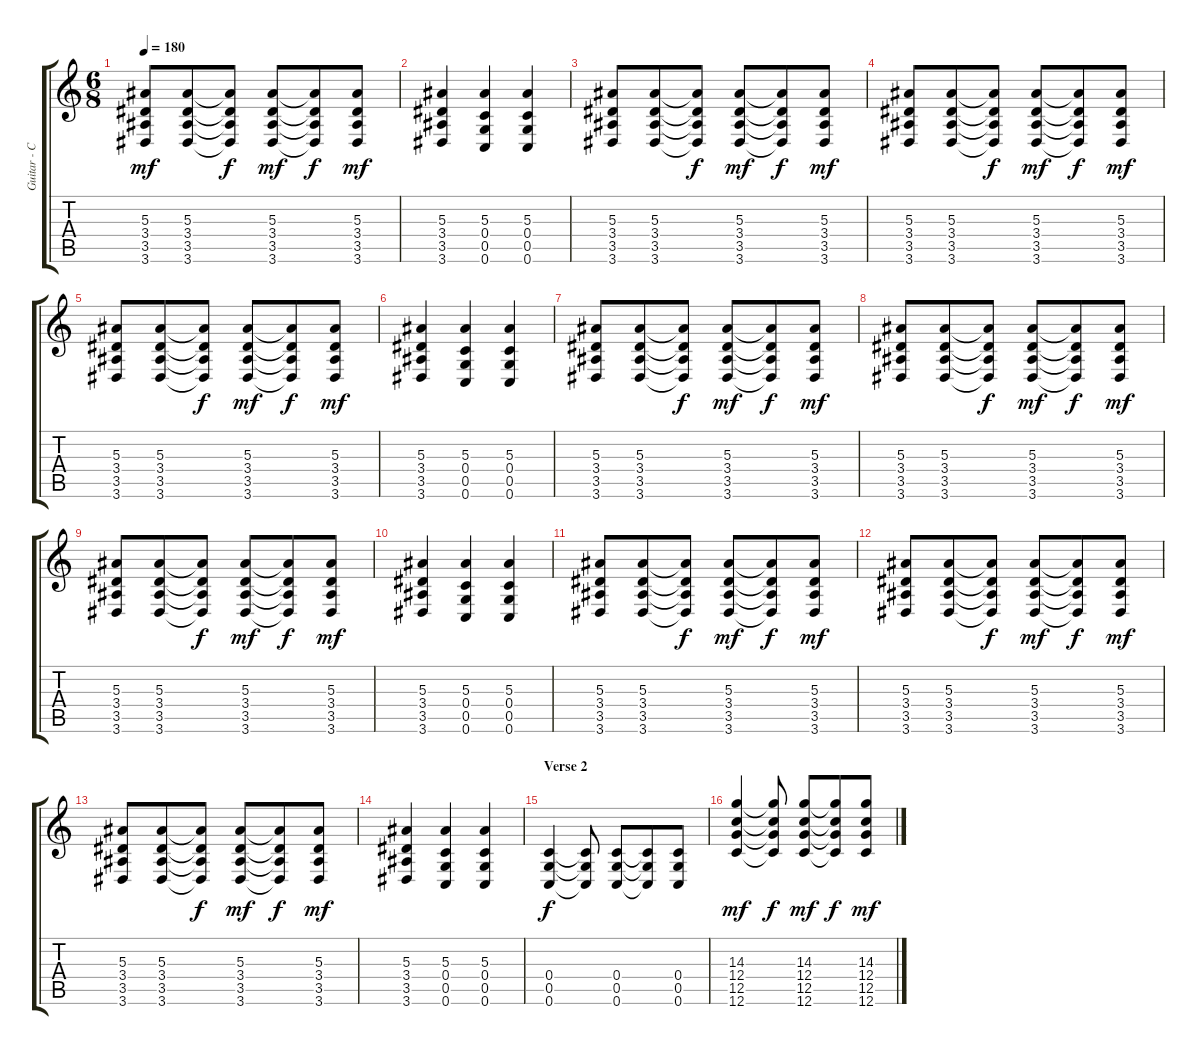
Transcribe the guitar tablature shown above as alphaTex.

\track ("Guitar - Chino Moreno" "Guitar - C") {instrument overdrivenguitar}
\staff {score tabs}
\tuning (D4 A3 F3 C3 G2 C2) {hide}
\ts (6 8)
\tempo 180
\clef g2
\ks c
(5.3 3.4 3.5 3.6).8{dy mf} (5.3 3.4 3.5 3.6).8 (5.3{t} 3.4{t} 3.5{t} 3.6{t}).8{dy f} (5.3 3.4 3.5 3.6).8{dy mf} (5.3{t} 3.4{t} 3.5{t} 3.6{t}).8{dy f} (5.3 3.4 3.5 3.6).8{dy mf} |
(5.3 3.4 3.5 3.6).4 (5.3 0.4 0.5 0.6).4 (5.3 0.4 0.5 0.6).4 |
(5.3 3.4 3.5 3.6).8 (5.3 3.4 3.5 3.6).8 (5.3{t} 3.4{t} 3.5{t} 3.6{t}).8{dy f} (5.3 3.4 3.5 3.6).8{dy mf} (5.3{t} 3.4{t} 3.5{t} 3.6{t}).8{dy f} (5.3 3.4 3.5 3.6).8{dy mf} |
(5.3 3.4 3.5 3.6).8 (5.3 3.4 3.5 3.6).8 (5.3{t} 3.4{t} 3.5{t} 3.6{t}).8{dy f} (5.3 3.4 3.5 3.6).8{dy mf} (5.3{t} 3.4{t} 3.5{t} 3.6{t}).8{dy f} (5.3 3.4 3.5 3.6).8{dy mf} |
(5.3 3.4 3.5 3.6).8 (5.3 3.4 3.5 3.6).8 (5.3{t} 3.4{t} 3.5{t} 3.6{t}).8{dy f} (5.3 3.4 3.5 3.6).8{dy mf} (5.3{t} 3.4{t} 3.5{t} 3.6{t}).8{dy f} (5.3 3.4 3.5 3.6).8{dy mf} |
(5.3 3.4 3.5 3.6).4 (5.3 0.4 0.5 0.6).4 (5.3 0.4 0.5 0.6).4 |
(5.3 3.4 3.5 3.6).8 (5.3 3.4 3.5 3.6).8 (5.3{t} 3.4{t} 3.5{t} 3.6{t}).8{dy f} (5.3 3.4 3.5 3.6).8{dy mf} (5.3{t} 3.4{t} 3.5{t} 3.6{t}).8{dy f} (5.3 3.4 3.5 3.6).8{dy mf} |
(5.3 3.4 3.5 3.6).8 (5.3 3.4 3.5 3.6).8 (5.3{t} 3.4{t} 3.5{t} 3.6{t}).8{dy f} (5.3 3.4 3.5 3.6).8{dy mf} (5.3{t} 3.4{t} 3.5{t} 3.6{t}).8{dy f} (5.3 3.4 3.5 3.6).8{dy mf} |
(5.3 3.4 3.5 3.6).8 (5.3 3.4 3.5 3.6).8 (5.3{t} 3.4{t} 3.5{t} 3.6{t}).8{dy f} (5.3 3.4 3.5 3.6).8{dy mf} (5.3{t} 3.4{t} 3.5{t} 3.6{t}).8{dy f} (5.3 3.4 3.5 3.6).8{dy mf} |
(5.3 3.4 3.5 3.6).4 (5.3 0.4 0.5 0.6).4 (5.3 0.4 0.5 0.6).4 |
(5.3 3.4 3.5 3.6).8 (5.3 3.4 3.5 3.6).8 (5.3{t} 3.4{t} 3.5{t} 3.6{t}).8{dy f} (5.3 3.4 3.5 3.6).8{dy mf} (5.3{t} 3.4{t} 3.5{t} 3.6{t}).8{dy f} (5.3 3.4 3.5 3.6).8{dy mf} |
(5.3 3.4 3.5 3.6).8 (5.3 3.4 3.5 3.6).8 (5.3{t} 3.4{t} 3.5{t} 3.6{t}).8{dy f} (5.3 3.4 3.5 3.6).8{dy mf} (5.3{t} 3.4{t} 3.5{t} 3.6{t}).8{dy f} (5.3 3.4 3.5 3.6).8{dy mf} |
(5.3 3.4 3.5 3.6).8 (5.3 3.4 3.5 3.6).8 (5.3{t} 3.4{t} 3.5{t} 3.6{t}).8{dy f} (5.3 3.4 3.5 3.6).8{dy mf} (5.3{t} 3.4{t} 3.5{t} 3.6{t}).8{dy f} (5.3 3.4 3.5 3.6).8{dy mf} |
(5.3 3.4 3.5 3.6).4 (5.3 0.4 0.5 0.6).4 (5.3 0.4 0.5 0.6).4 |
\section ("" "Verse 2")
(0.4 0.5 0.6).4{dy f} (0.4{t} 0.5{t} 0.6{t}).8 (0.4 0.5 0.6).8 (0.4{t} 0.5{t} 0.6{t}).8 (0.4 0.5 0.6).8 |
(14.3 12.4 12.5 12.6).4{dy mf} (14.3{t} 12.4{t} 12.5{t} 12.6{t}).8{dy f} (14.3 12.4 12.5 12.6).8{dy mf} (14.3{t} 12.4{t} 12.5{t} 12.6{t}).8{dy f} (14.3{ss} 12.4{ss} 12.5{ss} 12.6{ss}).8{dy mf}
